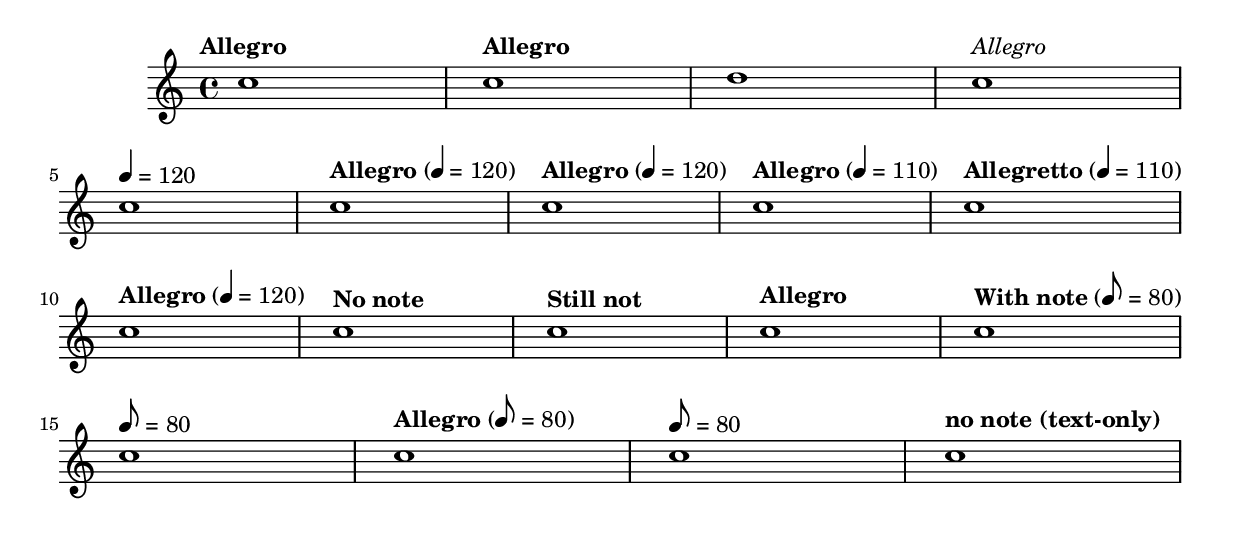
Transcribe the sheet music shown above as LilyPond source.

\version "2.11.51"

\header{
  texidoc="
The tempo command supports text markup and/or duration=count. Using the
Score.hideTempoNote, one can hide the duration=count in the tempo mark.
"
}

\relative c'' {
  \tempo "Allegro" c1
  \tempo "Allegro" c1
  \set Score.tempoText = #"blah" d1
  \tempo \markup{\italic \medium "Allegro"} c1\break
  \tempo 4=120 c1
  \tempo "Allegro" 4=120 c1
  \tempo "Allegro" 4=120 c1
  \tempo "Allegro" 4=110 c1
  \tempo "Allegretto" 4=110 c1\break

  \set Score.tempoHideNote = ##f
  \tempo "Allegro" 4=120 c1
  \set Score.tempoHideNote = ##t
  \tempo "No note" 8=160 c1
  \tempo "Still not" c1
  \tempo "Allegro" 4=120 c1
  \set Score.tempoHideNote = ##f
  \tempo "With note" 8=80 c1\break

  % Unsetting the tempoText using only note=count:
  \tempo 8=80 c1
  \tempo "Allegro" 8=80 c1
  \tempo 8=80 c1
  
  % Unsetting the count using only text
  \tempo "no note (text-only)" c1
}
